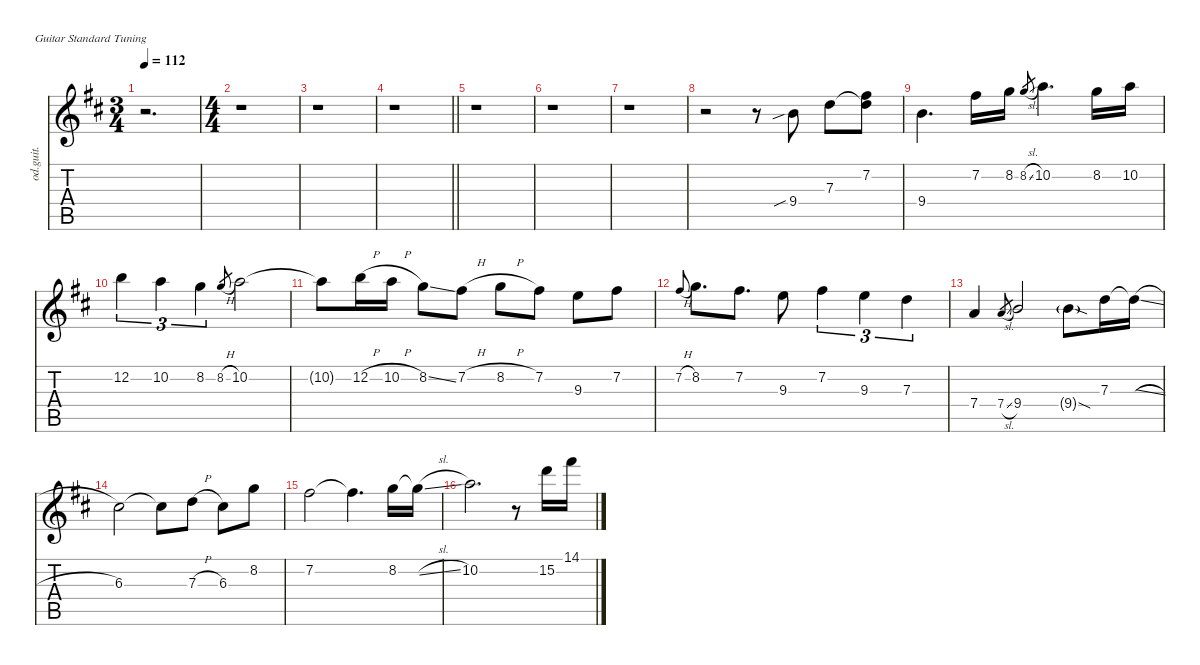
\defaultSystemsLayout 4
\hideDynamics
\bracketExtendMode nobrackets
\otherSystemsTrackNameOrientation horizontal
\track ("Kirk - Lead Distortion" "od.guit.") {instrument distortionguitar}
\staff {score tabs}
\tuning (E4 B3 G3 D3 A2 E2)
\ts (3 4)
\beaming (8 2 2 2)
\tempo 112
\clef g2
\ks bminor
r.2{d dy f instrument overdrivenguitar beam Down} |
\ts (4 4)
\beaming (8 2 2 2 2)
r.1{beam Down} |
r.1{beam Down} |
\barLineRight lightlight
r.1{beam Down} |
r.1{beam Down} |
r.1{beam Down} |
r.1{beam Down} |
r.2{beam Down} r.8{beam Down} 9.4{sib acc forcenatural}.8{beam Down} 7.3{acc forcenatural}.8{beam Down} (7.2{acc #} 7.3{t acc forcenatural}).8{beam Down} |
9.4{acc forcenatural}.4{d beam Down} 7.2{acc #}.16{beam Down} 8.2{acc forcenatural}.16{beam Down} 8.2{sl acc forcenatural}.8{gr beam Up} 10.2{acc forcenatural}.4{d beam Down} 8.2{acc forcenatural}.16{beam Down} 10.2{acc forcenatural}.16{beam Down} |
12.2{acc forcenatural}.4{tu (3 2) beam Down} 10.2{acc forcenatural}.4{tu (3 2) beam Down} 8.2{acc forcenatural}.4{tu (3 2) beam Down} 8.2{h acc forcenatural}.8{gr beam Up} 10.2{acc forcenatural}.2{beam Down} |
10.2{t acc forcenatural}.8{beam Down} 12.2{h acc forcenatural}.16{beam Down} 10.2{h acc forcenatural}.16{beam Down} 8.2{ss acc forcenatural}.8{beam Down} 7.2{h acc #}.8{beam Down} 8.2{h acc forcenatural}.8{beam Down} 7.2{acc #}.8{beam Down} 9.3{acc forcenatural}.8{beam Down} 7.2{acc #}.8{beam Down} |
7.2{h acc #}.8{gr onbeat beam Up} 8.2{acc forcenatural}.8{d beam Down} 7.2{acc #}.8{d beam Down} 9.3{acc forcenatural}.8{beam Down} 7.2{acc #}.4{tu (3 2) beam Down} 9.3{acc forcenatural}.4{tu (3 2) beam Down} 7.3{acc forcenatural}.4{tu (3 2) beam Down} |
7.4{acc forcenatural}.4{beam Up} 7.4{sl acc forcenatural}.8{gr dy mf beam Up} 9.4{acc forcenatural}.2{dy f beam Up} 9.4{sod g acc forcenatural}.8{dy mf beam Down} 7.3{acc forcenatural}.16{dy f beam Down} 7.3{sl t acc forcenatural}.16{beam Down} |
6.3{acc #}.2{beam Down} 6.3{t acc #}.8{beam Down} 7.3{h acc forcenatural}.8{beam Down} 6.3{acc #}.8{beam Down} 8.2{acc forcenatural}.8{beam Down} |
7.2{acc #}.2{beam Down} 7.2{t acc #}.4{d beam Down} 8.2{acc forcenatural}.16{beam Down} 8.2{sl t acc forcenatural}.16{beam Down} |
10.2{acc forcenatural}.2{d beam Down} r.8{beam Down} 15.2{acc forcenatural}.16{beam Down} 14.1{acc #}.16{beam Down}
